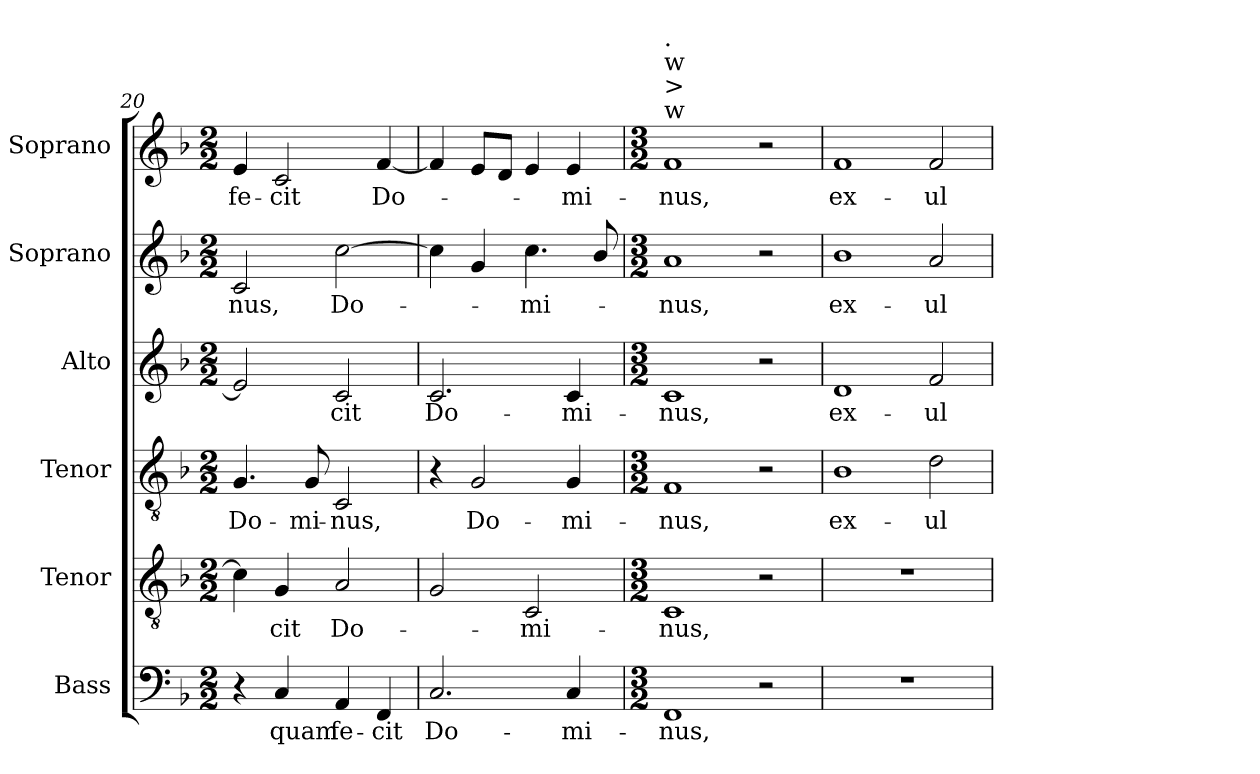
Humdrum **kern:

**kern	**text	**kern	**text	**kern	**text	**kern	**text	**kern	**text	**kern	**text
*part6	*part6	*part5	*part5	*part4	*part4	*part3	*part3	*part2	*part2	*part1	*part1
*staff6	*staff6	*staff5	*staff5	*staff4	*staff4	*staff3	*staff3	*staff2	*staff2	*staff1	*staff1
*I"Bass	*	*I"Tenor	*	*I"Tenor	*	*I"Alto	*	*I"Soprano	*	*I"Soprano	*
*I'B.	*	*I'T.	*	*I'T.	*	*I'A.	*	*I'S.	*	*I'S.	*
*clefF4	*	*clefGv2	*	*clefGv2	*	*clefG2	*	*clefG2	*	*clefG2	*
*	*	*ITrd7c12	*	*ITrd7c12	*	*	*	*	*	*	*
*k[b-]	*	*k[b-]	*	*k[b-]	*	*k[b-]	*	*k[b-]	*	*k[b-]	*
*F:	*	*F:	*	*F:	*	*F:	*	*F:	*	*F:	*
*M2/2	*	*M2/2	*	*M2/2	*	*M2/2	*	*M2/2	*	*M2/2	*
=20	=20	=20	=20	=20	=20	=20	=20	=20	=20	=20	=20
!	!	!	!	!	!LO:LY:b:color=#000000	!	!	!	!	!	!
!	!	!	!	!	!	!	!	!	!LO:LY:b:color=#000000	!	!
!	!	!	!	!	!	!	!	!	!	!	!LO:LY:b:color=#000000
4r	.	4Ci\]	.	4.GGi/	Do-	2ei/]	.	2ci/	-nus,	4ei/	fe-
!	!LO:LY:b:color=#000000	!	!	!	!	!	!	!	!	!	!
!	!	!	!LO:LY:b:color=#000000	!	!	!	!	!	!	!	!
!	!	!	!	!	!	!	!	!	!	!	!LO:LY:b:color=#000000
4Ci/	quam	4GGi/	-cit	.	.	.	.	.	.	2ci/	-cit
!	!	!	!	!	!LO:LY:b:color=#000000	!	!	!	!	!	!
.	.	.	.	8GGi/	-mi-	.	.	.	.	.	.
!	!LO:LY:b:color=#000000	!	!	!	!	!	!	!	!	!	!
!	!	!	!LO:LY:b:color=#000000	!	!	!	!	!	!	!	!
!	!	!	!	!	!LO:LY:b:color=#000000	!	!	!	!	!	!
!	!	!	!	!	!	!	!LO:LY:b:color=#000000	!	!	!	!
!	!	!	!	!	!	!	!	!	!LO:LY:b:color=#000000	!	!
4AAi/	fe-	2AAi/	Do-	2CCi/	-nus,	2ci/	-cit	[2cci\	Do-	.	.
!	!LO:LY:b:color=#000000	!	!	!	!	!	!	!	!	!	!
!	!	!	!	!	!	!	!	!	!	!	!LO:LY:b:color=#000000
4FFi/	-cit	.	.	.	.	.	.	.	.	[4fi/	Do-
=21	=21	=21	=21	=21	=21	=21	=21	=21	=21	=21	=21
!	!LO:LY:b:color=#000000	!	!	!	!	!	!	!	!	!	!
!	!	!	!	!	!	!	!LO:LY:b:color=#000000	!	!	!	!
2.Ci/	Do-	2GGi/	.	4r	.	2.ci/	Do-	4cci\]	.	4fi/]	.
!	!	!	!	!	!LO:LY:b:color=#000000	!	!	!	!	!	!
.	.	.	.	2GGi/	Do-	.	.	4gi/	.	8ei/L	.
.	.	.	.	.	.	.	.	.	.	8di/J	.
!	!	!	!LO:LY:b:color=#000000	!	!	!	!	!	!	!	!
!	!	!	!	!	!	!	!	!	!LO:LY:b:color=#000000	!	!
.	.	2CCi/	-mi-	.	.	.	.	4.cci\	-mi-	4ei/	.
!	!LO:LY:b:color=#000000	!	!	!	!	!	!	!	!	!	!
!	!	!	!	!	!LO:LY:b:color=#000000	!	!	!	!	!	!
!	!	!	!	!	!	!	!LO:LY:b:color=#000000	!	!	!	!
!	!	!	!	!	!	!	!	!	!	!	!LO:LY:b:color=#000000
4Ci/	-mi-	.	.	4GGi/	-mi-	4ci/	-mi-	.	.	4ei/	-mi-
.	.	.	.	.	.	.	.	8b-i/	.	.	.
!!LO:PB:g=z
=22	=22	=22	=22	=22	=22	=22	=22	=22	=22	=22	=22
*M3/2	*	*M3/2	*	*M3/2	*	*M3/2	*	*M3/2	*	*M3/2	*
!	!LO:LY:b:color=#000000	!	!	!	!	!	!	!	!	!	!
!	!	!	!LO:LY:b:color=#000000	!	!	!	!	!	!	!	!
!	!	!	!	!	!LO:LY:b:color=#000000	!	!	!	!	!	!
!	!	!	!	!	!	!	!LO:LY:b:color=#000000	!	!	!	!
!	!	!	!	!	!	!	!	!	!LO:LY:b:color=#000000	!	!
!	!	!	!	!	!	!	!	!	!	!LO:TX:a:t=w	!
!	!	!	!	!	!	!	!	!	!	!LO:TX:t=>	!
!	!	!	!	!	!	!	!	!	!	!LO:TX:t=w	!
!	!	!	!	!	!	!	!	!	!	!LO:TX:t=.	!
!	!	!	!	!	!	!	!	!	!	!	!LO:LY:b:color=#000000
1FFi	-nus,	1CCi	-nus,	1FFi	-nus,	1ci	-nus,	1ai	-nus,	1fi	-nus,
2r	.	2r	.	2r	.	2r	.	2r	.	2r	.
=23	=23	=23	=23	=23	=23	=23	=23	=23	=23	=23	=23
!LO:N:vis=1	!	!LO:N:vis=1	!	!	!	!	!	!	!	!	!
!	!	!	!	!	!LO:LY:b:color=#000000	!	!	!	!	!	!
!	!	!	!	!	!	!	!LO:LY:b:color=#000000	!	!	!	!
!	!	!	!	!	!	!	!	!	!LO:LY:b:color=#000000	!	!
!	!	!	!	!	!	!	!	!	!	!	!LO:LY:b:color=#000000
1.r	.	1.r	.	1BB-i	ex-	1di	ex-	1b-i	ex-	1fi	ex-
!	!	!	!	!	!LO:LY:b:color=#000000	!	!	!	!	!	!
!	!	!	!	!	!	!	!LO:LY:b:color=#000000	!	!	!	!
!	!	!	!	!	!	!	!	!	!LO:LY:b:color=#000000	!	!
!	!	!	!	!	!	!	!	!	!	!	!LO:LY:b:color=#000000
.	.	.	.	2Di\	-ul-	2fi/	-ul-	2ai/	-ul-	2fi/	-ul-
=	=	=	=	=	=	=	=	=	=	=	=
*-	*-	*-	*-	*-	*-	*-	*-	*-	*-	*-	*-
